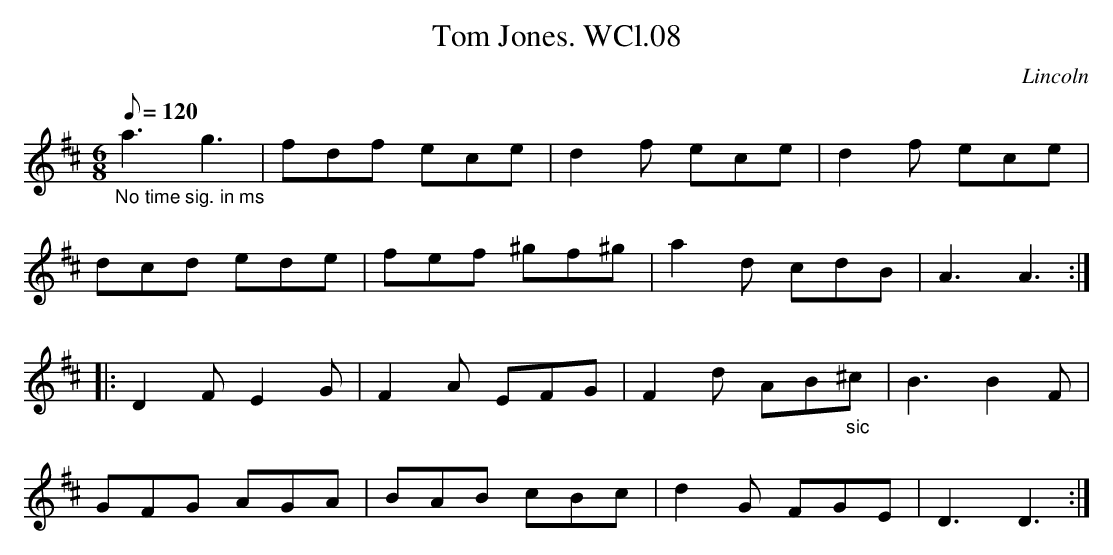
X:1
T:Tom Jones. WCl.08
L:1/8
M:6/8
O:Lincoln
Q:120
K:D
"_No time sig. in ms"a3 g3|fdf ece|d2f ece|d2f ece|!
dcd ede|fef ^gf^g|a2d cdB|A3 A3:|!
|:D2F E2G|F2A EFG|F2d AB"_sic"^c|B3 B2F|!
GFG AGA|BAB cBc|d2G FGE|D3 D3:|
